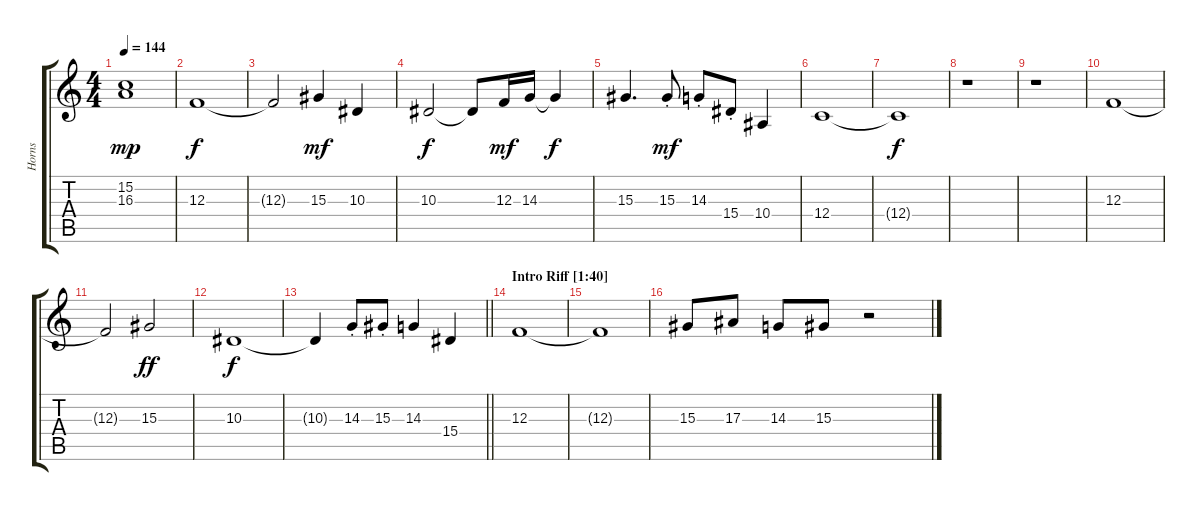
\track ("Horns" "Horns") {instrument frenchhorn}
\staff {score tabs}
\tuning (D4 A3 F3 C3 G2 D2) {hide}
\ts (4 4)
\tempo 144
\clef g2
\ks c
(15.2 16.3).1{dy mp} |
12.3.1{dy f} |
12.3{t}.2 15.3.4{dy mf} 10.3.4 |
10.3.2{dy f} 10.3{t}.8 12.3.16{dy mf} 14.3.16 14.3{t}.4{dy f} |
15.3.4{d} 15.3{st}.8{dy mf} 14.3{st}.8 15.4{st}.8 10.4.4 |
12.4.1 |
12.4{t}.1{dy f} |
r.1 |
r.1 |
12.3.1 |
12.3{t}.2 15.3.2{dy ff} |
10.3.1{dy f} |
\barLineRight lightlight
10.3{t}.4 14.3{st}.8 15.3{st}.8 14.3.4 15.4.4 |
\section ("" "Intro Riff [1:40]")
12.3.1 |
12.3{t}.1 |
15.3.8 17.3.8 14.3.8 15.3.8 r.2
